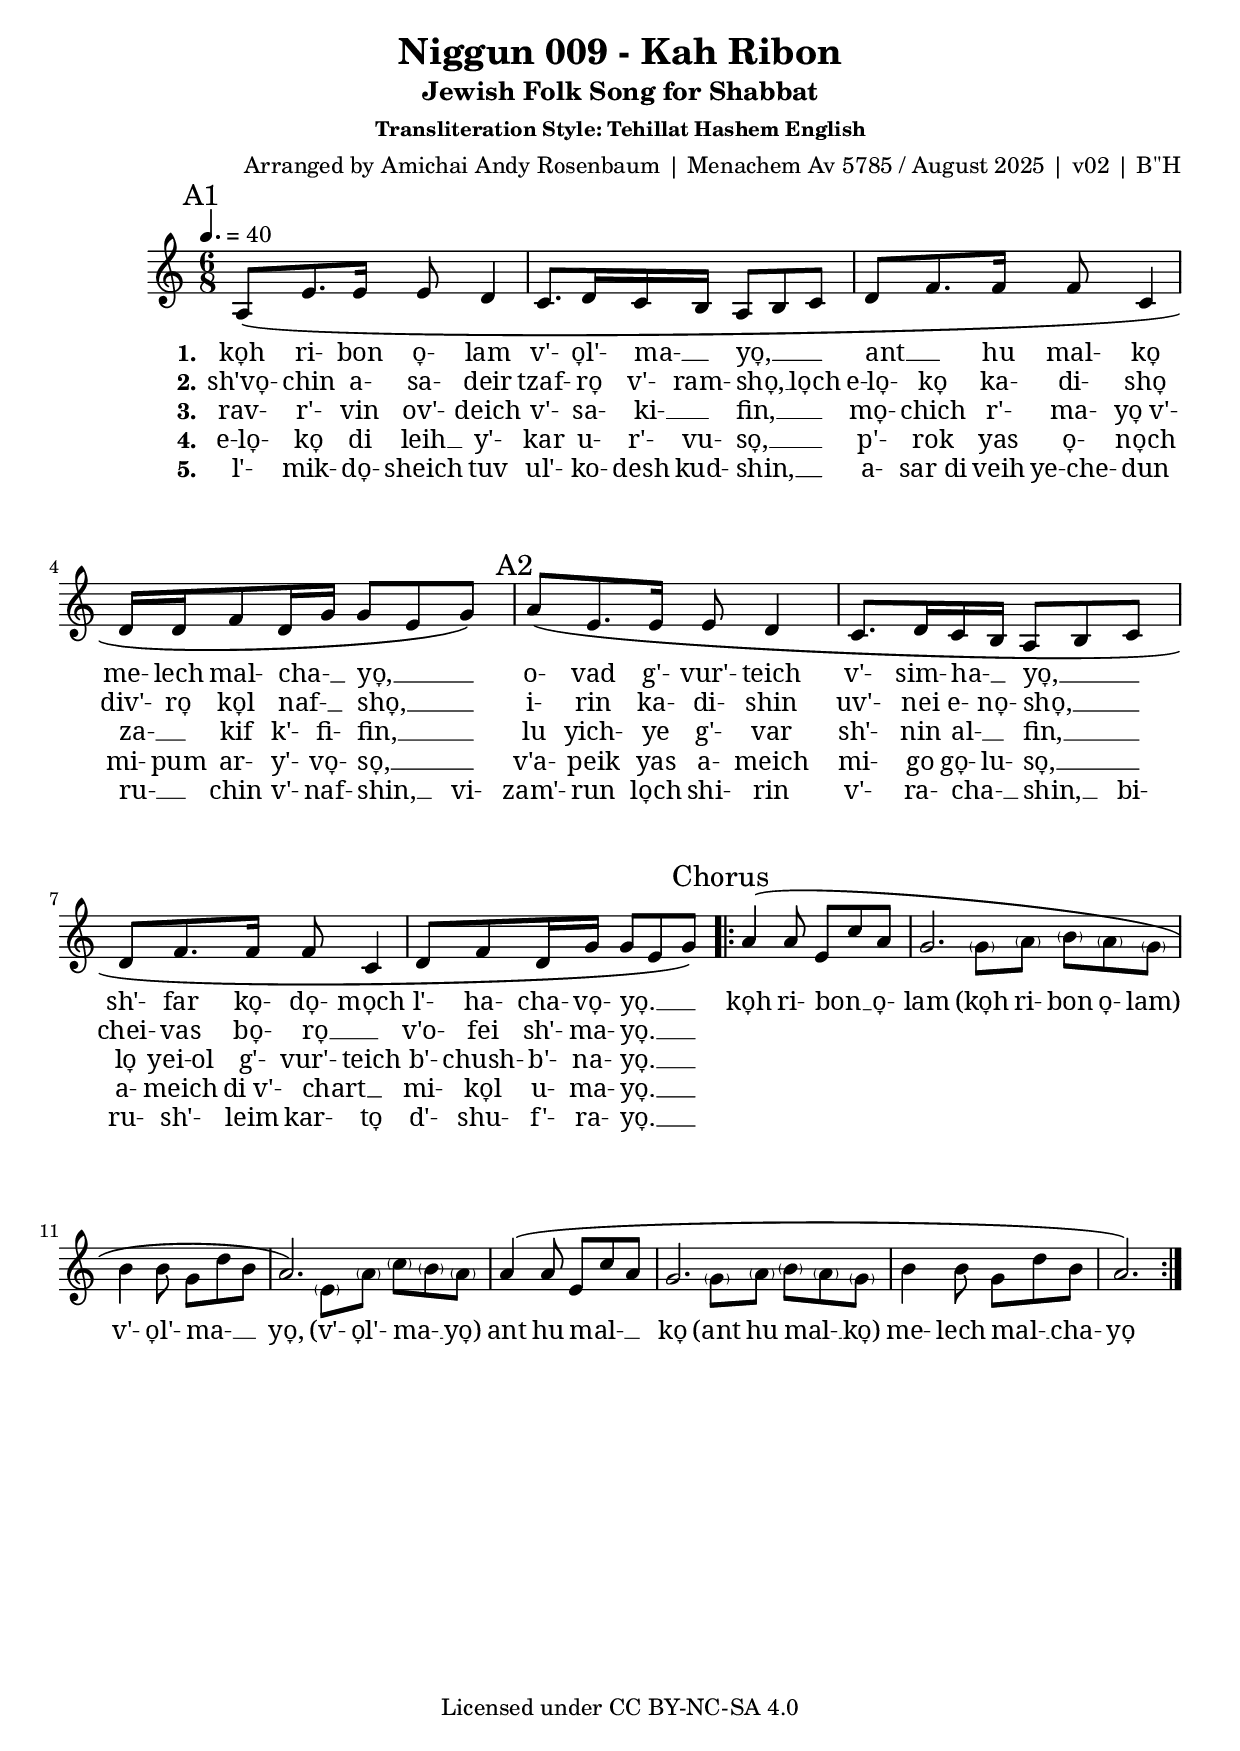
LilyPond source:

\version "2.24.4"


\header {
  title = "Niggun 009 - Kah Ribon"
  subtitle = "Jewish Folk Song for Shabbat"
  subsubtitle = "Transliteration Style: Tehillat Hashem English"
  % subsubtitle = "Transliteration Style: Modern Israeli"
  % subsubtitle = "Transliteration Style: ArtScroll Ashkenazi"
  arranger = "Arranged by Amichai Andy Rosenbaum | Menachem Av 5785 / August 2025 | v02 | B''H"
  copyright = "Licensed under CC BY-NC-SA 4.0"
}


upperAOne = \relative c' {
  \mark \markup { "A1" }
%   \mf
  a8\( e'8. e16 e8 d4
  | c8. d16 c b a8 b c
  | d8 f8. f16 f8 c4
  | d16 d f8 d16 g g8 e g\)
  \mark \markup { "A2" }
  | a8\( e8. e16 e8 d4
  | c8. d16 c b a8 b c
  | d8 f8. f16 f8 c4
  | d8 f d16 g g8 e g\)
}

upperChorus = \relative c'' {
  \mark \markup { "Chorus" }
  \repeat volta 2 {
    % kah ribon
    a4\( a8 e c' a
    |
    <<
      { \voiceOne g2. }
      { s8 \voiceTwo {
  %       \parenthesize \p
      \parenthesize g \parenthesize a \parenthesize b \parenthesize a \parenthesize g } }
    >>
    \oneVoice
    | b4 b8 g d' b
    <<
      { \voiceOne a2.\) }
      { s8 \voiceTwo {
  %       \parenthesize \p
      \parenthesize e \parenthesize a \parenthesize c \parenthesize b \parenthesize a } }
    >>
    \oneVoice
  
    % ant hu malko
    a4\( a8 e c' a
    |
    <<
      { \voiceOne g2. }
      { s8 \voiceTwo {
  %       \parenthesize \p
      \parenthesize g \parenthesize a \parenthesize b \parenthesize a \parenthesize g } }
    >>
    \oneVoice
    | b4 b8 g d' b
    a2.\)
%     <<
%       { \voiceOne a2.\) }
%       { s8 \voiceTwo {
%   %       \parenthesize \p
%       \parenthesize e \parenthesize a \parenthesize c \parenthesize b \parenthesize a } }
%     >>
%     \oneVoice
  }
}
  

upperATwo = \relative c'' {
  \mark \markup { "A2" }
  g8.\( fis16 e8 g8. fis16 e8
  | fis4. d
  | fis8 e d fis g fis
  | e2.\)
}

upperBOne = \relative c'' {
  \mark \markup { "B1" }
  b8.\( a16 g8 b8. a16 g a
  | a4. fis
  | a8 g fis a b a
  | g4. e\)
}

upperBTwo = \relative c'' {
  \mark \markup { "B2" }
  b8.\( a16 g8 b8. a16 g a
  | a4. fis4~ 16 fis
  | a8 g fis a g fis %16 g
  | e2.\)
}

upper = \relative c' {
  \clef treble
  \key a \minor
  \time 6/8
  \tempo 4. = 40
  
  \upperAOne
  \upperChorus
%   \upperATwo
%   \upperBOne
%   \upperBTwo
  

}


textAOne = \lyricmode {
  \set stanza = "1."
  ko̞h ri- bon o̞- lam v'- o̞l'- ma- __ _ yo̞, __ _ _
  ant __ _ hu mal- ko̞ me- lech mal- cha- __ _ yo̞, __ _ _
  o- vad g'- vur'- teich v'- sim- ha- __ _ yo̞, __ _ _
  sh'- far ko̞- do̞- mo̞ch l'- ha- cha- vo̞- yo̞. __ _ _
}

textATwo = \lyricmode {
  \set stanza = "2."
  sh'vo̞- chin a- sa- deir tzaf- ro̞ v'- ram- sho̞, __ _
  lo̞ch | e-lo̞- ko̞ ka- di- sho̞ div'- ro̞ ko̞l naf- __ _ sho̞, __ _ _
  i- rin ka- di- shin uv'- nei e- no̞- sho̞, __ _ _
  chei- vas bo̞- ro̞ __ _ v'o- fei sh'- ma- yo̞. __ _ _
}

textAThree = \lyricmode {
  \set stanza = "3."
  rav- r'- vin ov'- deich v'- sa- ki- __ _ fin, __ _ _
  mo̞- chich r'- ma- \markup { yo̞ v'- } za- __ _ kif k'- fi- fin, __ _ _
  lu yich- ye g'- var sh'- nin al- __ _ fin, __ _ _
  lo̞ yei-ol g'- vur'- teich b'- chush- b'- na- yo̞. __ _ _
}

textAFour = \lyricmode {
  \set stanza = "4."
  e-lo̞- ko̞ di leih __ y'- kar u- r'- vu- so̞, __ _ _
  p'- rok yas o̞- no̞ch mi- pum ar- y'- vo̞- so̞, __ _ _
  v'a- peik yas a- meich mi- go go̞- lu- so̞, __ _ _
  a- meich "di v'-" chart __ _ mi- ko̞l u- ma- yo̞. __ _ _
}

textAFive = \lyricmode {
  \set stanza = "5."
  l'- mik- do̞- sheich tuv ul'- ko- desh kud- shin, __ _ _
  a- "sar di" veih ye-che- dun ru- __ _ chin v'- naf- shin, __ _
  vi- zam'- run lo̞ch shi- rin v'- ra- cha- __ _ shin, __ _
  bi- ru- sh'- leim kar- to̞ d'- shu- f'- ra- yo̞. __ _ _
}

textChorus = \lyricmode {
  ko̞h ri- bon __ _ o̞- lam (ko̞h ri- bon o̞- lam) v'- o̞l'- ma- __ _ _ yo̞, (v'- o̞l'- ma- __ _ yo̞)
  ant hu mal- __ _ _ ko̞ (ant hu mal- __ _ ko̞) me- lech mal- __ _ cha- yo̞ (me- lech mal- cha- yo̞),
}



% ====== %
% Staves %
% ====== %

upperStaff = \new Staff = upper { \set Staff.midiInstrument = #"orchestral harp" \new Voice = "singer" \upper }

verseOneAndChorus = \new Lyrics \lyricsto "singer" { \textAOne \textChorus }
verseTwo = \new Lyrics \lyricsto "singer" { \textATwo }
verseThree = \new Lyrics \lyricsto "singer" { \textAThree }
verseFour = \new Lyrics \lyricsto "singer" { \textAFour }
verseFive = \new Lyrics \lyricsto "singer" { \textAFive }

theScore = {
  \new PianoStaff <<
	\upperStaff
  \verseOneAndChorus
  \verseTwo
  \verseThree
  \verseFour
  \verseFive
  >>
}

theScoreForMidi = {
  \new PianoStaff <<
	  \upperStaff
  >>
}

\score {
    \theScore
  \layout {
    \context {
      \Lyrics
      \override LyricText.font-name = #"Garamond"
%       \override LyricText.font-name = #"Times New Roman,"
    }
 }
  % \midi { \context { \Score midiRepeatTypes #onlyRepeats } }
}

\score {
\unfoldRepeats {
  \transpose c' c  {
  \theScoreForMidi
  }
}
  \midi { 
	}
}


\markup {
  \vspace #6
}

\markup {
  \line {
    \hspace #10
    \column {
      \line { G-D, Sovereign of all the Worlds }
      \vspace #0.5
      \line { You are the King, above all kings. }
      \vspace #0.5
      \line { Your mighty deeds and wonders, }
      \vspace #0.5
      \line { it is beautiful to declare before You. }
      \vspace #0.5
      \line {  }
      \vspace #0.5
      \line { I speak your praises both morning and evening, }
      \vspace #0.5
      \line { to You, Holy G-D, who created all life: }
      \vspace #0.5
      \line { holy angels and human beings, }
      \vspace #0.5
      \line { beasts of the field and birds of the sky. }
      \vspace #0.5
      \line {  }
      \vspace #0.5
      \line { Great and mighty are Your deeds, }
      \vspace #0.5
      \line { humbling the proud and raising the humble. }
      \vspace #0.5
      \line { Even if one were to live a thousand years, }
      \vspace #0.5
      \line { these would not suffice to fathom Your might. }
      \vspace #0.5
      \line {  }
      \vspace #0.5
      \line { O G-D, to whom glory and greatness belong, }
      \vspace #0.5
      \line { save Your flock from the lions' jaws. }
      \vspace #0.5
      \line { Bring Your people out of exile, }
      \vspace #0.5
      \line { the people which You chose from among all nations. }
      \vspace #0.5
      \line {  }
      \vspace #0.5
      \line { Return to Your Temple and to the Holy of Holies, }
      \vspace #0.5
      \line { the place where spirits and souls can rejoice. }
      \vspace #0.5
      \line { They will sing to You songs and melodies }
      \vspace #0.5
      \line { in Jerusalem, city of beauty. }
      \vspace #0.5
    }
    \hspace #2
    \column {
      \right-align {
        \fontsize #1.5 {
          \line { וְעָלְמַיָּא, עָלַם רִבּוֹן יָהּ }
          \vspace #0.5
          \line { מַלְכַיָּא, מֶֽלֶךְ מַלְכָּא הוּא אַנְתְּ }
          \vspace #0.5
          \line { וְתִמְהַיָּא, גְּבוּרְתֵּךְ עוֹבַד }
          \vspace #0.5
          \line { לְהַחֲוָיָּא. קֳדָמָךְ שְׁפַר }
          \vspace #0.5
          \line {  }
          \vspace #0.5
          \line { וְרַמְשָׁא, צַפְרָא אֲסַדֵּר שְׁבָחִין }
          \vspace #0.5
          \line { נַפְשָׁא, כָּל בְרָא דִּי קַדִּישָׁא אֱלָהָא לָךְ }
          \vspace #0.5
          \line { אֱנָשָׁא, וּבְנֵי קַדִּישִׁין עִירִין }
          \vspace #0.5
          \line { שְׁמַיָּא. וְעוֹפֵי בָּרָא חֵיוַת }
          \vspace #0.5
          \line {  }
          \vspace #0.5
          \line { וְתַקִּיפִין, עוֹבְדֵיךְ רַבְרְבִין }
          \vspace #0.5
          \line { כְּפִיפִין, וְזַקִּיף רְמַיָּא מָכִיךְ }
          \vspace #0.5
          \line { אַלְפִין, שְׁנִין גְבַר יִחְיֶה לוּ }
          \vspace #0.5
          \line { בְּחֻשְׁבְּנַיָּא. גְּבוּרְתֵּךְ יֵעוֹל לָא }
          \vspace #0.5
          \line {  }
          \vspace #0.5
          \line { וּרְבוּתָא, יְקַר לֵהּ דִּי אֱלָהָא }
          \vspace #0.5
          \line { אַרְיְוָתָא, מִפּוּם עָנָךְ יַת פְּרוֹק }
          \vspace #0.5
          \line { גָלוּתָא, מִגּוֹ עַמֵּךְ יַת וְאַפֵּיק }
          \vspace #0.5
          \line { אֻמַּיָּא. מִכָּל בְחַרְתְּ דִּי עַמֵּךְ }
          \vspace #0.5
          \line {  }
          \vspace #0.5
          \line { קֻדְשִׁין, וּלְקֹֽדֶשׁ תּוּב לְמִקְדָּשֵׁךְ }
          \vspace #0.5
          \line { וְנַפְשִׁין, רוּחִין יֶחֱדוּן בֵהּ דִּי אֲתַר }
          \vspace #0.5
          \line { וְרַחֲשִׁין, שִׁירִין לָךְ וִיזַמְּרוּן }
          \vspace #0.5
          \line { דְשׁוּפְרַיָּא. קַרְתָּא בִּירוּשְׁלֵם }
          \vspace #0.5
        }
      }
    }
  }
}


\markup {
  \vspace #12
  \fill-line {
	\line { Hebrew text and approximate translation: }
}
}

\markup {
  \vspace #1
  \fill-line {
	\line { "https://www.zemirotdatabase.org/view_song.php?id=56#rec" }
}
}

\markup {
  \vspace #1
  \fill-line {
	\line { "Melody setting by Ari Goldwag: https://www.youtube.com/watch?v=L16bkB7BDYQ" }
}
}
